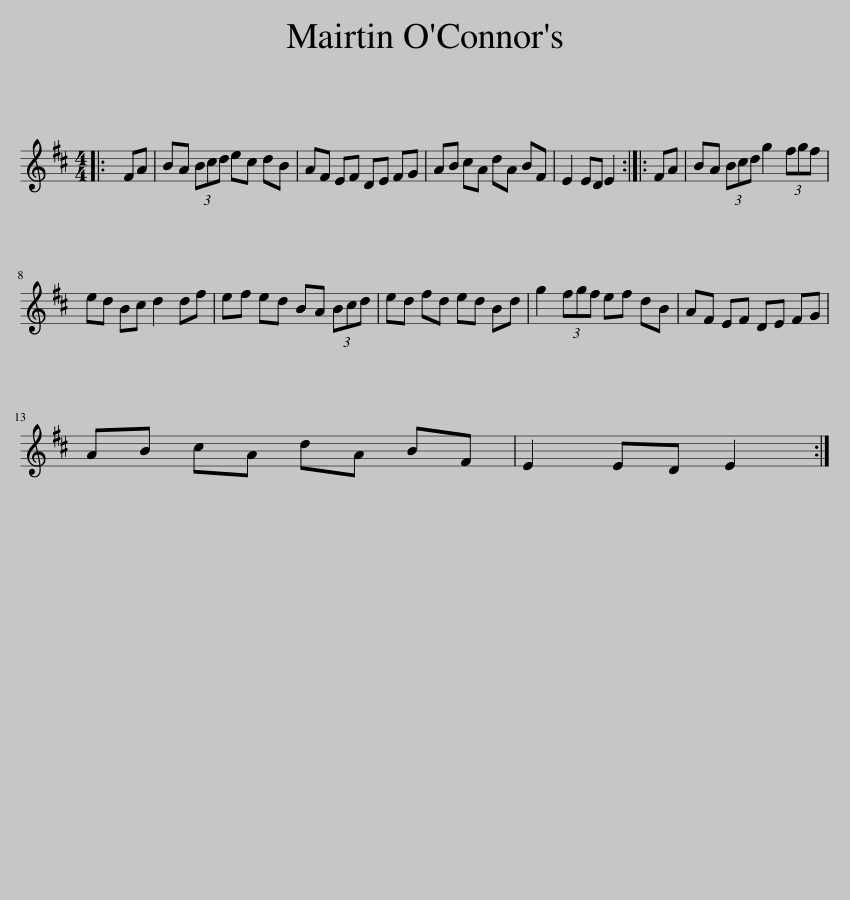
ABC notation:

X:1
L:1/8
M:4/4
I:linebreak $
K:D
V:1 treble
V:1
|: FA | BA (3Bcd ec dB | AF EF DE FG | AB cA dA BF | E2 ED E2 :: %5
 FA | BA (3Bcd g2 (3fgf |$ ed Bc d2 df | ef ed BA (3Bcd | ed fd ed Bd | %10
 g2 (3fgf ef dB | AF EF DE FG |$ AB cA dA BF | E2 ED E2 :| %14
